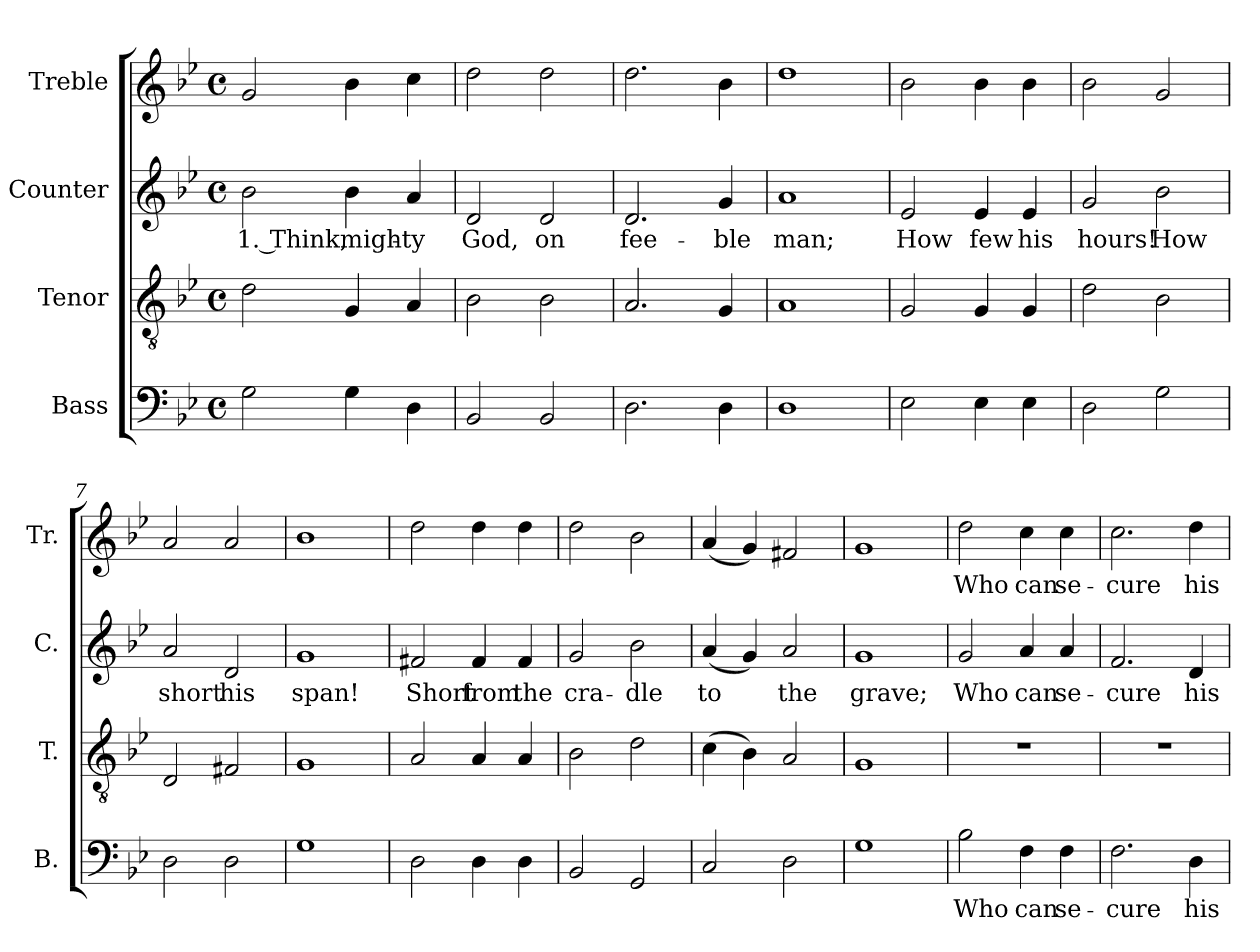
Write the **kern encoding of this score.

**kern	**text	**kern	**kern	**text	**kern	**text
*part4	*part4	*part3	*part2	*part2	*part1	*part1
*staff4	*staff4	*staff3	*staff2	*staff2	*staff1	*staff1
*I"Bass	*	*I"Tenor	*I"Counter	*	*I"Treble	*
*I'B.	*	*I'T.	*I'C.	*	*I'Tr.	*
*clefF4	*	*clefGv2	*clefG2	*	*clefG2	*
*k[b-e-]	*	*k[b-e-]	*k[b-e-]	*	*k[b-e-]	*
*M4/4	*	*M4/4	*M4/4	*	*M4/4	*
*met(c)	*	*met(c)	*met(c)	*	*met(c)	*
=1	=1	=1	=1	=1	=1	=1
2G\	.	2d\	2b-\	1. Think,	2g/	.
4G\	.	4G/	4b-\	migh-	4b-\	.
4D\	.	4A/	4a/	-ty	4cc\	.
=2	=2	=2	=2	=2	=2	=2
2BB-/	.	2B-\	2d/	God,	2dd\	.
2BB-/	.	2B-\	2d/	on	2dd\	.
=3	=3	=3	=3	=3	=3	=3
2.D\	.	2.A/	2.d/	fee-	2.dd\	.
4D\	.	4G/	4g/	-ble	4b-\	.
=4	=4	=4	=4	=4	=4	=4
1D	.	1A	1a	man;	1dd	.
=5	=5	=5	=5	=5	=5	=5
2E-\	.	2G/	2e-/	How	2b-\	.
4E-\	.	4G/	4e-/	few	4b-\	.
4E-\	.	4G/	4e-/	his	4b-\	.
=6	=6	=6	=6	=6	=6	=6
2D\	.	2d\	2g/	hours!	2b-\	.
2G\	.	2B-\	2b-\	How	2g/	.
=7	=7	=7	=7	=7	=7	=7
2D\	.	2D/	2a/	short	2a/	.
2D\	.	2F#X/	2d/	his	2a/	.
=8	=8	=8	=8	=8	=8	=8
1G	.	1G	1g	span!	1b-	.
=9	=9	=9	=9	=9	=9	=9
2D\	.	2A/	2f#X/	Short	2dd\	.
4D\	.	4A/	4f#/	from	4dd\	.
4D\	.	4A/	4f#/	the	4dd\	.
=10	=10	=10	=10	=10	=10	=10
2BB-/	.	2B-\	2g/	cra-	2dd\	.
2GG/	.	2d\	2b-\	-dle	2b-\	.
=11	=11	=11	=11	=11	=11	=11
2C/	.	(4c\	(4a/	to	(4a/	.
.	.	4B-\)	4g/)	.	4g/)	.
2D\	.	2A/	2a/	the	2f#X/	.
=12	=12	=12	=12	=12	=12	=12
1G	.	1G	1g	grave;	1g	.
=13	=13	=13	=13	=13	=13	=13
2B-\	Who	1r	2g/	Who	2dd\	Who
4F\	can	.	4a/	can	4cc\	can
4F\	se-	.	4a/	se-	4cc\	se-
=14	=14	=14	=14	=14	=14	=14
2.F\	-cure	1r	2.f/	-cure	2.cc\	-cure
4D\	his	.	4d/	his	4dd\	his
=	=	=	=	=	=	=
*-	*-	*-	*-	*-	*-	*-
